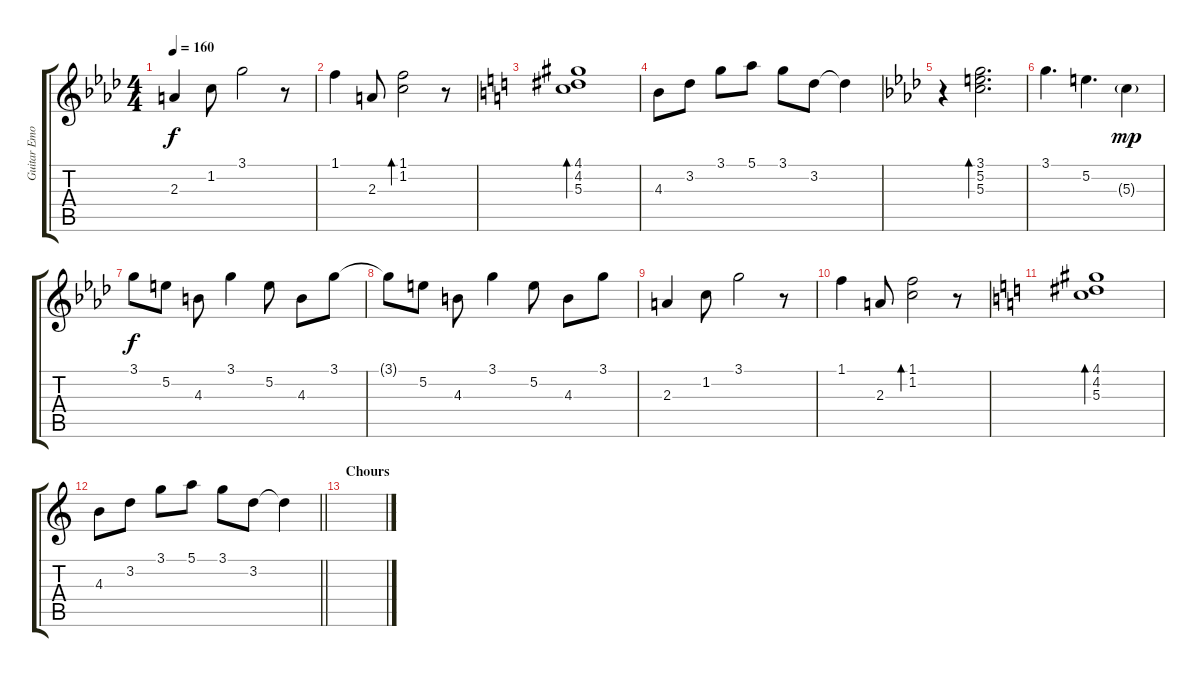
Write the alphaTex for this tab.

\track ("Guitar Emo" "Guitar Emo") {instrument overdrivenguitar}
\staff {score tabs}
\tuning (E4 B3 G3 D3 A2 E2) {hide}
\ts (4 4)
\tempo 160
\clef g2
\ks ab
2.3.4{dy f} 1.2.8 3.1.2 r.8 |
1.1.4 2.3.8 (1.1 1.2).2{bd 480} r.8 |
\ks c
(4.1 4.2 5.3).1{bd 480} |
4.3.8 3.2.8 3.1.8 5.1.8 3.1.8 3.2.8 3.2{t}.4 |
\ks ab
r.4 (3.1 5.2 5.3).2{d bd 480} |
3.1.4{d} 5.2.4{d} 5.3{g}.4{dy mp} |
3.1.8{dy f} 5.2.8 4.3.8 3.1.4 5.2.8 4.3.8 3.1.8 |
3.1{t}.8 5.2.8 4.3.8 3.1.4 5.2.8 4.3.8 3.1.8 |
2.3.4 1.2.8 3.1.2 r.8 |
1.1.4 2.3.8 (1.1 1.2).2{bd 480} r.8 |
\ks c
(4.1 4.2 5.3).1{bd 480} |
\barLineRight lightlight
4.3.8 3.2.8 3.1.8 5.1.8 3.1.8 3.2.8 3.2{t}.4 |
\section ("" "Chours")
